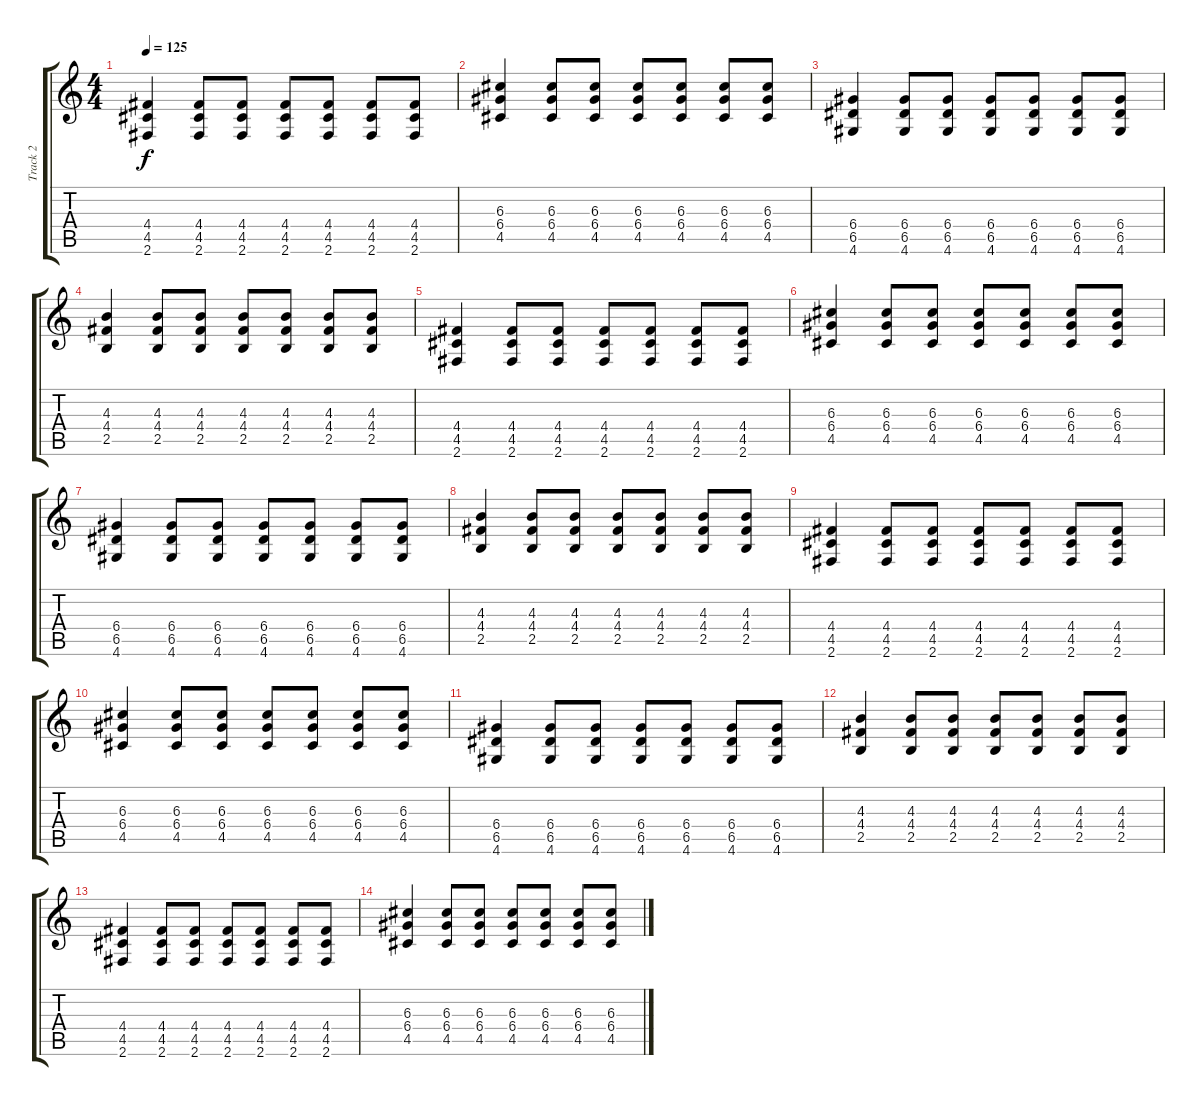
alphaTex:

\track ("Track 2" "Track 2") {instrument overdrivenguitar}
\staff {score tabs}
\tuning (E4 B3 G3 D3 A2 E2) {hide}
\ts (4 4)
\tempo 125
\clef g2
\ks c
(4.4 4.5 2.6).4{dy f} (4.4 4.5 2.6).8 (4.4 4.5 2.6).8 (4.4 4.5 2.6).8 (4.4 4.5 2.6).8 (4.4 4.5 2.6).8 (4.4 4.5 2.6).8 |
(6.3 6.4 4.5).4 (6.3 6.4 4.5).8 (6.3 6.4 4.5).8 (6.3 6.4 4.5).8 (6.3 6.4 4.5).8 (6.3 6.4 4.5).8 (6.3 6.4 4.5).8 |
(6.4 6.5 4.6).4 (6.4 6.5 4.6).8 (6.4 6.5 4.6).8 (6.4 6.5 4.6).8 (6.4 6.5 4.6).8 (6.4 6.5 4.6).8 (6.4 6.5 4.6).8 |
(4.3 4.4 2.5).4 (4.3 4.4 2.5).8 (4.3 4.4 2.5).8 (4.3 4.4 2.5).8 (4.3 4.4 2.5).8 (4.3 4.4 2.5).8 (4.3 4.4 2.5).8 |
(4.4 4.5 2.6).4 (4.4 4.5 2.6).8 (4.4 4.5 2.6).8 (4.4 4.5 2.6).8 (4.4 4.5 2.6).8 (4.4 4.5 2.6).8 (4.4 4.5 2.6).8 |
(6.3 6.4 4.5).4 (6.3 6.4 4.5).8 (6.3 6.4 4.5).8 (6.3 6.4 4.5).8 (6.3 6.4 4.5).8 (6.3 6.4 4.5).8 (6.3 6.4 4.5).8 |
(6.4 6.5 4.6).4 (6.4 6.5 4.6).8 (6.4 6.5 4.6).8 (6.4 6.5 4.6).8 (6.4 6.5 4.6).8 (6.4 6.5 4.6).8 (6.4 6.5 4.6).8 |
(4.3 4.4 2.5).4 (4.3 4.4 2.5).8 (4.3 4.4 2.5).8 (4.3 4.4 2.5).8 (4.3 4.4 2.5).8 (4.3 4.4 2.5).8 (4.3 4.4 2.5).8 |
(4.4 4.5 2.6).4 (4.4 4.5 2.6).8 (4.4 4.5 2.6).8 (4.4 4.5 2.6).8 (4.4 4.5 2.6).8 (4.4 4.5 2.6).8 (4.4 4.5 2.6).8 |
(6.3 6.4 4.5).4 (6.3 6.4 4.5).8 (6.3 6.4 4.5).8 (6.3 6.4 4.5).8 (6.3 6.4 4.5).8 (6.3 6.4 4.5).8 (6.3 6.4 4.5).8 |
(6.4 6.5 4.6).4 (6.4 6.5 4.6).8 (6.4 6.5 4.6).8 (6.4 6.5 4.6).8 (6.4 6.5 4.6).8 (6.4 6.5 4.6).8 (6.4 6.5 4.6).8 |
(4.3 4.4 2.5).4 (4.3 4.4 2.5).8 (4.3 4.4 2.5).8 (4.3 4.4 2.5).8 (4.3 4.4 2.5).8 (4.3 4.4 2.5).8 (4.3 4.4 2.5).8 |
(4.4 4.5 2.6).4 (4.4 4.5 2.6).8 (4.4 4.5 2.6).8 (4.4 4.5 2.6).8 (4.4 4.5 2.6).8 (4.4 4.5 2.6).8 (4.4 4.5 2.6).8 |
(6.3 6.4 4.5).4 (6.3 6.4 4.5).8 (6.3 6.4 4.5).8 (6.3 6.4 4.5).8 (6.3 6.4 4.5).8 (6.3 6.4 4.5).8 (6.3 6.4 4.5).8
